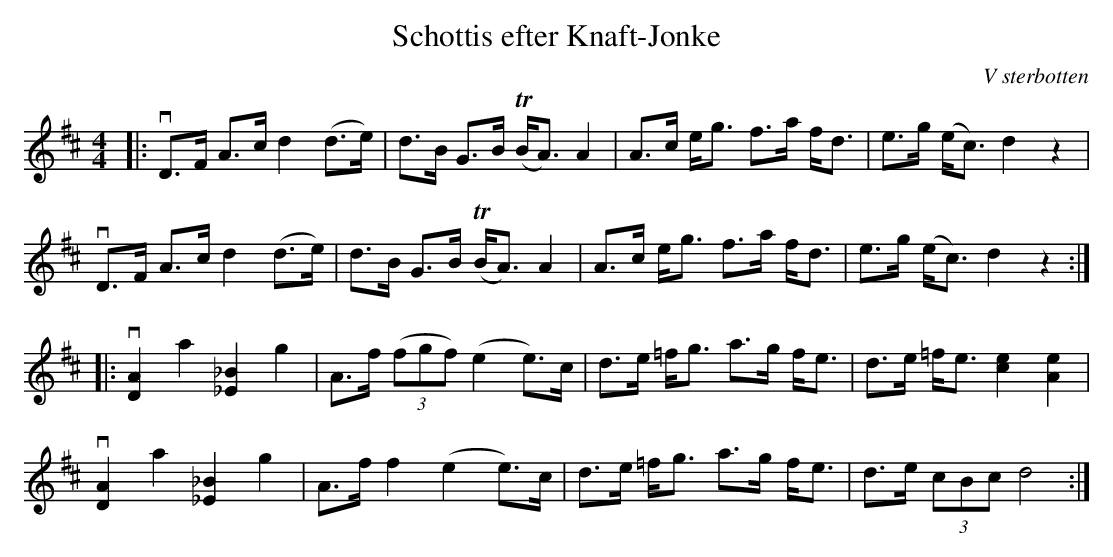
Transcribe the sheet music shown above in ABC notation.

X:1
T: Schottis efter Knaft-Jonke
O: V sterbotten
M: 4/4
L: 1/8
K: D
|: vD>F A>c d2 (d>e) | d>B G>B T(B<A) A2 | A>c e<g f>a f<d | e>g (e<c) d2 z2 |
vD>F A>c d2 (d>e) | d>B G>B T(B<A) A2 | A>c e<g f>a f<d | e>g (e<c) d2 z2 :|:
v[DA]2 a2 [_E_B]2 g2 | A>f (3(fgf) (e2 e)>c | d>e =f<g a>g f<e | d>e =f<e [e2c2] [e2A2] |
v[DA]2 a2 [_E_B]2 g2 | A>f f2 (e2 e)>c | d>e =f<g a>g f<e | d>e (3cBc d4 :|
